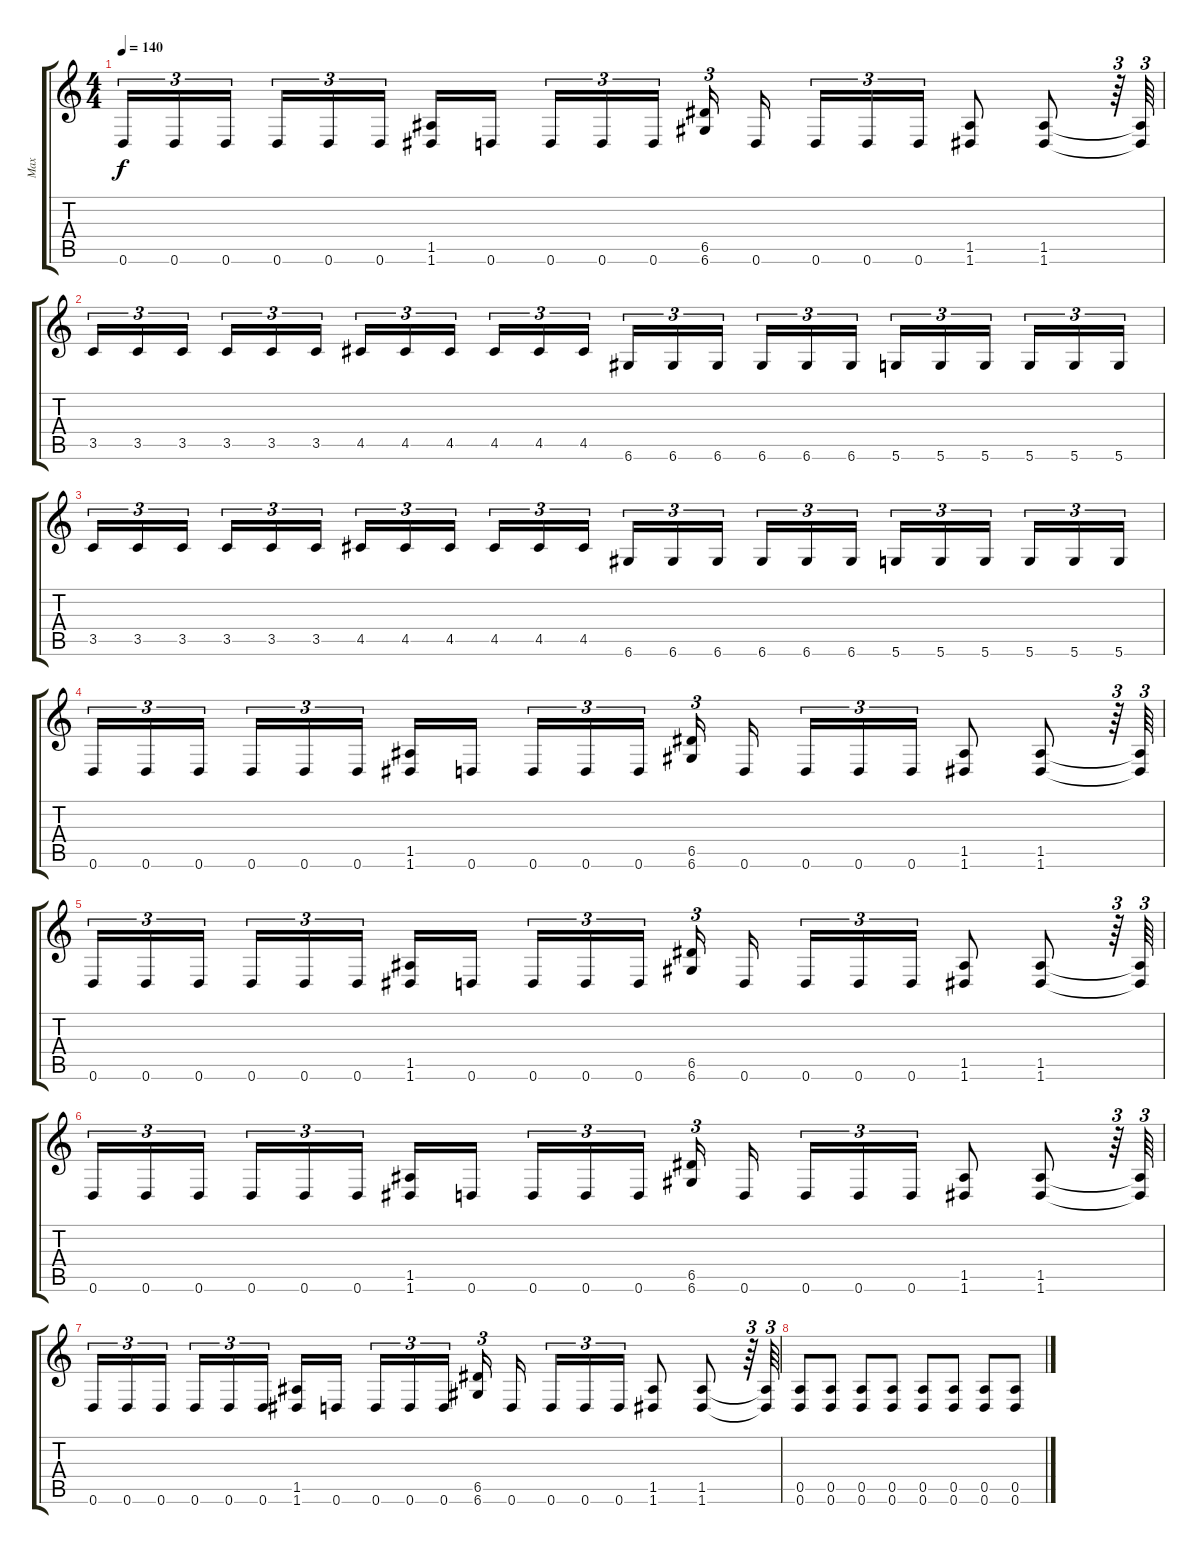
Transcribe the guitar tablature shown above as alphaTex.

\track ("Max" "Max") {instrument overdrivenguitar}
\staff {score tabs}
\tuning (E4 B3 G3 D3 A2 D2) {hide}
\ts (4 4)
\tempo 140
\clef g2
\ks c
0.6.16{tu (3 2) dy f} 0.6.16{tu (3 2)} 0.6.16{tu (3 2)} 0.6.16{tu (3 2)} 0.6.16{tu (3 2)} 0.6.16{tu (3 2)} (1.5 1.6).16 0.6.16 0.6.16{tu (3 2)} 0.6.16{tu (3 2)} 0.6.16{tu (3 2)} (6.5 6.6).16{tu (3 2)} 0.6.16 0.6.16{tu (3 2)} 0.6.16{tu (3 2)} 0.6.16{tu (3 2)} (1.5 1.6).8 (1.5 1.6).8 r.64{tu (3 2)} (1.5{t} 1.6{t}).64{tu (3 2)} |
3.5.16{tu (3 2)} 3.5.16{tu (3 2)} 3.5.16{tu (3 2)} 3.5.16{tu (3 2)} 3.5.16{tu (3 2)} 3.5.16{tu (3 2)} 4.5.16{tu (3 2)} 4.5.16{tu (3 2)} 4.5.16{tu (3 2)} 4.5.16{tu (3 2)} 4.5.16{tu (3 2)} 4.5.16{tu (3 2)} 6.6.16{tu (3 2)} 6.6.16{tu (3 2)} 6.6.16{tu (3 2)} 6.6.16{tu (3 2)} 6.6.16{tu (3 2)} 6.6.16{tu (3 2)} 5.6.16{tu (3 2)} 5.6.16{tu (3 2)} 5.6.16{tu (3 2)} 5.6.16{tu (3 2)} 5.6.16{tu (3 2)} 5.6.16{tu (3 2)} |
3.5.16{tu (3 2)} 3.5.16{tu (3 2)} 3.5.16{tu (3 2)} 3.5.16{tu (3 2)} 3.5.16{tu (3 2)} 3.5.16{tu (3 2)} 4.5.16{tu (3 2)} 4.5.16{tu (3 2)} 4.5.16{tu (3 2)} 4.5.16{tu (3 2)} 4.5.16{tu (3 2)} 4.5.16{tu (3 2)} 6.6.16{tu (3 2)} 6.6.16{tu (3 2)} 6.6.16{tu (3 2)} 6.6.16{tu (3 2)} 6.6.16{tu (3 2)} 6.6.16{tu (3 2)} 5.6.16{tu (3 2)} 5.6.16{tu (3 2)} 5.6.16{tu (3 2)} 5.6.16{tu (3 2)} 5.6.16{tu (3 2)} 5.6.16{tu (3 2)} |
0.6.16{tu (3 2)} 0.6.16{tu (3 2)} 0.6.16{tu (3 2)} 0.6.16{tu (3 2)} 0.6.16{tu (3 2)} 0.6.16{tu (3 2)} (1.5 1.6).16 0.6.16 0.6.16{tu (3 2)} 0.6.16{tu (3 2)} 0.6.16{tu (3 2)} (6.5 6.6).16{tu (3 2)} 0.6.16 0.6.16{tu (3 2)} 0.6.16{tu (3 2)} 0.6.16{tu (3 2)} (1.5 1.6).8 (1.5 1.6).8 r.64{tu (3 2)} (1.5{t} 1.6{t}).64{tu (3 2)} |
0.6.16{tu (3 2)} 0.6.16{tu (3 2)} 0.6.16{tu (3 2)} 0.6.16{tu (3 2)} 0.6.16{tu (3 2)} 0.6.16{tu (3 2)} (1.5 1.6).16 0.6.16 0.6.16{tu (3 2)} 0.6.16{tu (3 2)} 0.6.16{tu (3 2)} (6.5 6.6).16{tu (3 2)} 0.6.16 0.6.16{tu (3 2)} 0.6.16{tu (3 2)} 0.6.16{tu (3 2)} (1.5 1.6).8 (1.5 1.6).8 r.64{tu (3 2)} (1.5{t} 1.6{t}).64{tu (3 2)} |
0.6.16{tu (3 2)} 0.6.16{tu (3 2)} 0.6.16{tu (3 2)} 0.6.16{tu (3 2)} 0.6.16{tu (3 2)} 0.6.16{tu (3 2)} (1.5 1.6).16 0.6.16 0.6.16{tu (3 2)} 0.6.16{tu (3 2)} 0.6.16{tu (3 2)} (6.5 6.6).16{tu (3 2)} 0.6.16 0.6.16{tu (3 2)} 0.6.16{tu (3 2)} 0.6.16{tu (3 2)} (1.5 1.6).8 (1.5 1.6).8 r.64{tu (3 2)} (1.5{t} 1.6{t}).64{tu (3 2)} |
0.6.16{tu (3 2)} 0.6.16{tu (3 2)} 0.6.16{tu (3 2)} 0.6.16{tu (3 2)} 0.6.16{tu (3 2)} 0.6.16{tu (3 2)} (1.5 1.6).16 0.6.16 0.6.16{tu (3 2)} 0.6.16{tu (3 2)} 0.6.16{tu (3 2)} (6.5 6.6).16{tu (3 2)} 0.6.16 0.6.16{tu (3 2)} 0.6.16{tu (3 2)} 0.6.16{tu (3 2)} (1.5 1.6).8 (1.5 1.6).8 r.64{tu (3 2)} (1.5{t} 1.6{t}).64{tu (3 2)} |
(0.5 0.6).8 (0.5 0.6).8 (0.5 0.6).8 (0.5 0.6).8 (0.5 0.6).8 (0.5 0.6).8 (0.5 0.6).8 (0.5 0.6).8
